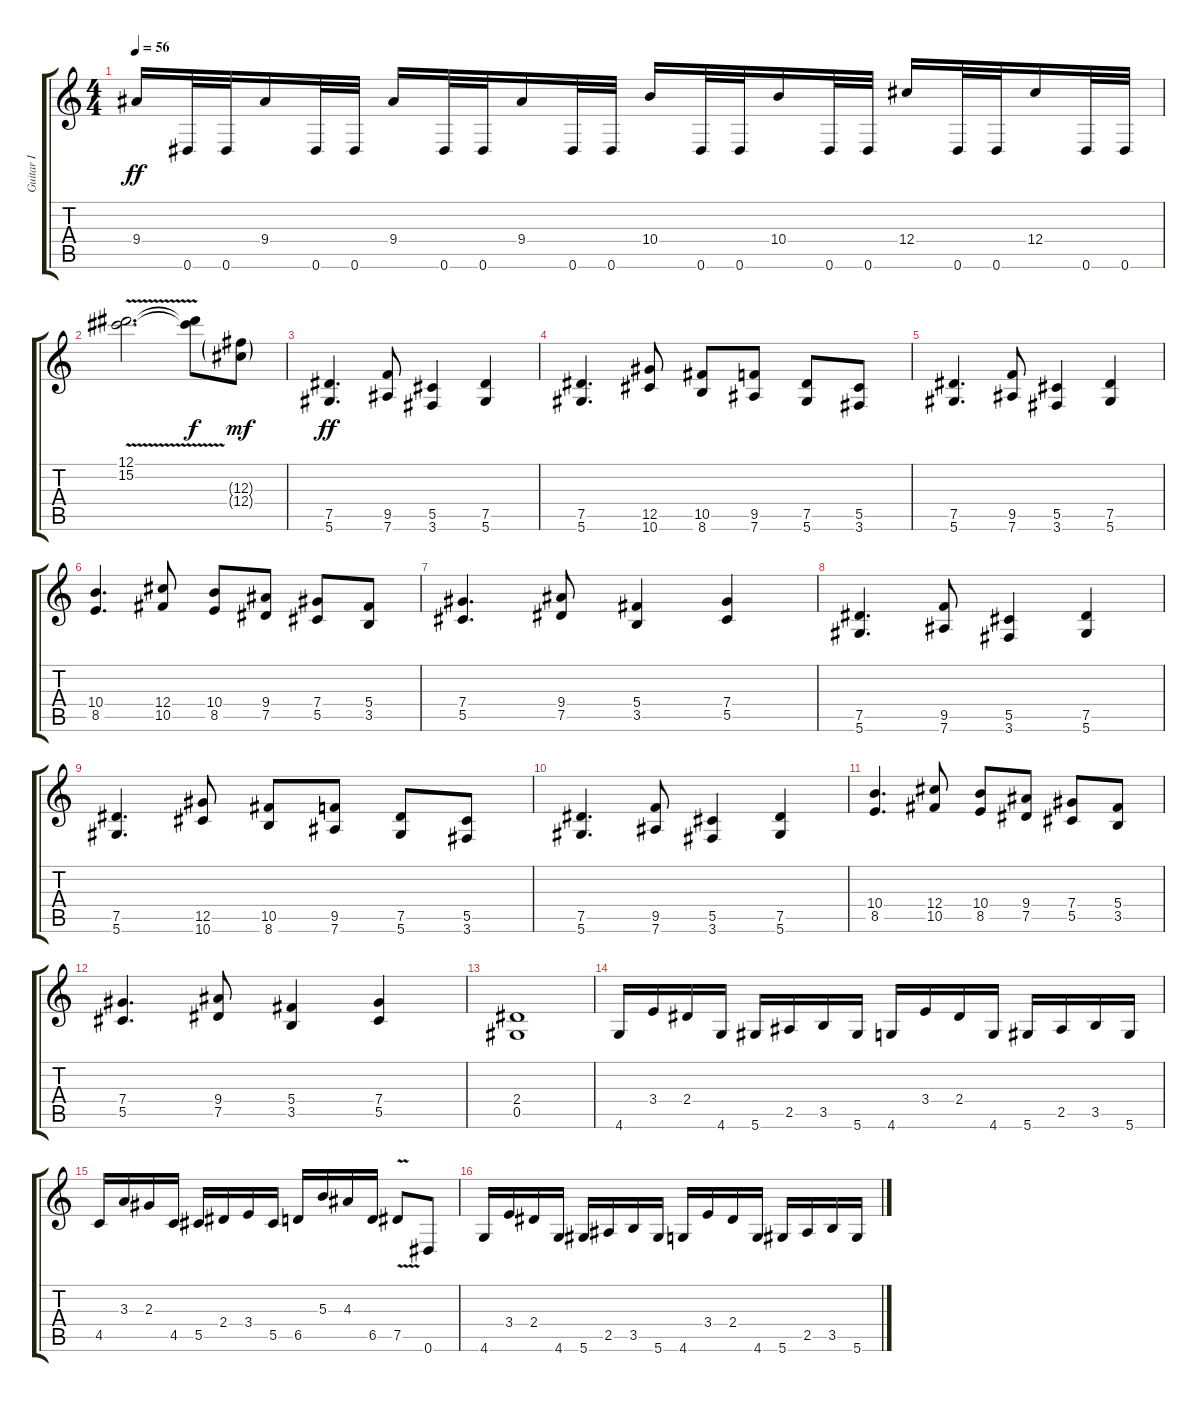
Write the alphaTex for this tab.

\track ("Guitar I" "Guitar I") {instrument overdrivenguitar}
\staff {score tabs}
\tuning (Eb4 Bb3 Gb3 Db3 Ab2 Eb2) {hide}
\ts (4 4)
\tempo 56
\clef g2
\ks c
9.4.16{dy ff} 0.6.32 0.6.32 9.4.16 0.6.32 0.6.32 9.4.16 0.6.32 0.6.32 9.4.16 0.6.32 0.6.32 10.4.16 0.6.32 0.6.32 10.4.16 0.6.32 0.6.32 12.4.16 0.6.32 0.6.32 12.4.16 0.6.32 0.6.32 |
(12.1{v} 15.2{v}).2{d} (12.1{t} 15.2{t}).8{dy f} (12.3{g} 12.4{g}).8{dy mf} |
(7.5 5.6).4{d dy ff} (9.5 7.6).8 (5.5 3.6).4 (7.5 5.6).4 |
(7.5 5.6).4{d} (12.5 10.6).8 (10.5 8.6).8 (9.5 7.6).8 (7.5 5.6).8 (5.5 3.6).8 |
(7.5 5.6).4{d} (9.5 7.6).8 (5.5 3.6).4 (7.5 5.6).4 |
(10.4 8.5).4{d} (12.4 10.5).8 (10.4 8.5).8 (9.4 7.5).8 (7.4 5.5).8 (5.4 3.5).8 |
(7.4 5.5).4{d} (9.4 7.5).8 (5.4 3.5).4 (7.4 5.5).4 |
(7.5 5.6).4{d} (9.5 7.6).8 (5.5 3.6).4 (7.5 5.6).4 |
(7.5 5.6).4{d} (12.5 10.6).8 (10.5 8.6).8 (9.5 7.6).8 (7.5 5.6).8 (5.5 3.6).8 |
(7.5 5.6).4{d} (9.5 7.6).8 (5.5 3.6).4 (7.5 5.6).4 |
(10.4 8.5).4{d} (12.4 10.5).8 (10.4 8.5).8 (9.4 7.5).8 (7.4 5.5).8 (5.4 3.5).8 |
(7.4 5.5).4{d} (9.4 7.5).8 (5.4 3.5).4 (7.4 5.5).4 |
(2.4 0.5).1 |
4.6.16 3.4.16 2.4.16 4.6.16 5.6.16 2.5.16 3.5.16 5.6.16 4.6.16 3.4.16 2.4.16 4.6.16 5.6.16 2.5.16 3.5.16 5.6.16 |
4.5.16 3.3.16 2.3.16 4.5.16 5.5.16 2.4.16 3.4.16 5.5.16 6.5.16 5.3.16 4.3.16 6.5.16 7.5{v}.8 0.6.8 |
4.6.16 3.4.16 2.4.16 4.6.16 5.6.16 2.5.16 3.5.16 5.6.16 4.6.16 3.4.16 2.4.16 4.6.16 5.6.16 2.5.16 3.5.16 5.6.16
